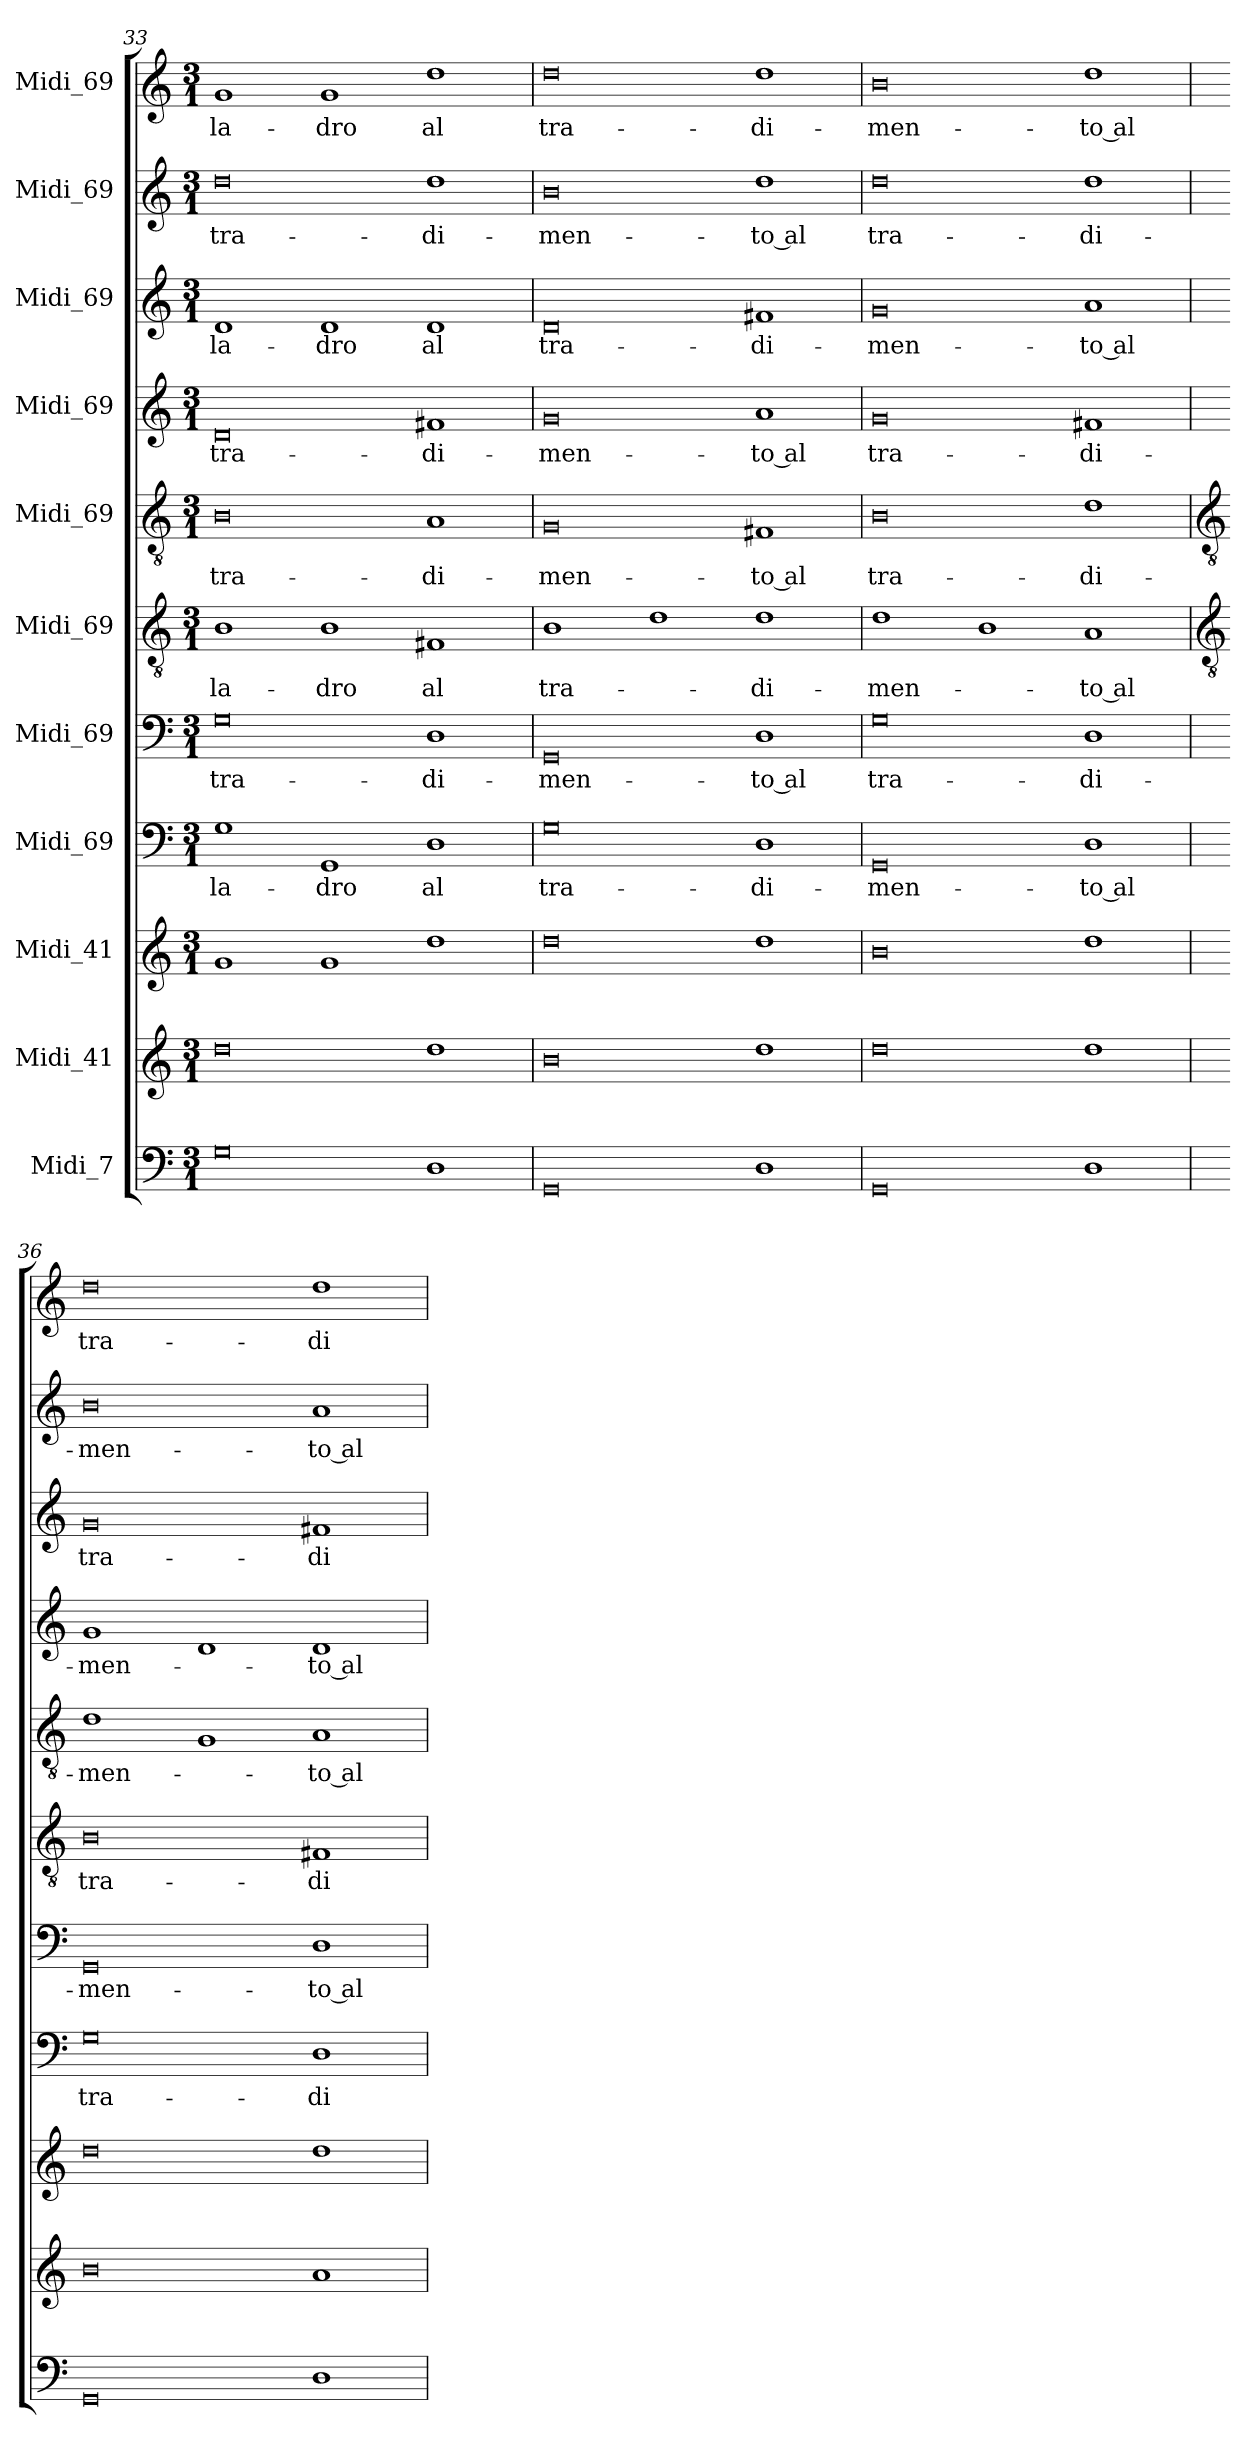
**kern	**kern	**kern	**kern	**text	**kern	**text	**kern	**text	**kern	**text	**kern	**text	**kern	**text	**kern	**text	**kern	**text
*part11	*part10	*part9	*part8	*part8	*part7	*part7	*part6	*part6	*part5	*part5	*part4	*part4	*part3	*part3	*part2	*part2	*part1	*part1
*staff11	*staff10	*staff9	*staff8	*staff8	*staff7	*staff7	*staff6	*staff6	*staff5	*staff5	*staff4	*staff4	*staff3	*staff3	*staff2	*staff2	*staff1	*staff1
*I"Midi_7	*I"Midi_41	*I"Midi_41	*I"Midi_69	*	*I"Midi_69	*	*I"Midi_69	*	*I"Midi_69	*	*I"Midi_69	*	*I"Midi_69	*	*I"Midi_69	*	*I"Midi_69	*
*clefF4	*clefG2	*clefG2	*clefF4	*	*clefF4	*	*clefGv2	*	*clefGv2	*	*clefG2	*	*clefG2	*	*clefG2	*	*clefG2	*
*k[]	*k[]	*k[]	*k[]	*	*k[]	*	*k[]	*	*k[]	*	*k[]	*	*k[]	*	*k[]	*	*k[]	*
*C:	*C:	*C:	*C:	*	*C:	*	*C:	*	*C:	*	*C:	*	*C:	*	*C:	*	*C:	*
*M3/1	*M3/1	*M3/1	*M3/1	*	*M3/1	*	*M3/1	*	*M3/1	*	*M3/1	*	*M3/1	*	*M3/1	*	*M3/1	*
=33	=33	=33	=33	=33	=33	=33	=33	=33	=33	=33	=33	=33	=33	=33	=33	=33	=33	=33
!	!	!	!	!LO:LY:b	!	!LO:LY:b	!	!LO:LY:b	!	!LO:LY:b	!	!LO:LY:b	!	!LO:LY:b	!	!LO:LY:b	!	!LO:LY:b
0G	0dd	1g	1G	la-	0G	tra-	1B	la-	0B	tra-	0d	tra-	1d	la-	0dd	tra-	1g	la-
!	!	!	!	!LO:LY:b	!	!	!	!LO:LY:b	!	!	!	!	!	!LO:LY:b	!	!	!	!LO:LY:b
.	.	1g	1GG	-dro	.	.	1B	-dro	.	.	.	.	1d	-dro	.	.	1g	-dro
!	!	!	!	!LO:LY:b	!	!LO:LY:b	!	!LO:LY:b	!	!LO:LY:b	!	!LO:LY:b	!	!LO:LY:b	!	!LO:LY:b	!	!LO:LY:b
1D	1dd	1dd	1D	al	1D	-di-	1F#X	al	1A	-di-	1f#X	-di-	1d	al	1dd	-di-	1dd	al
=34	=34	=34	=34	=34	=34	=34	=34	=34	=34	=34	=34	=34	=34	=34	=34	=34	=34	=34
!	!	!	!	!LO:LY:b	!	!LO:LY:b	!	!LO:LY:b	!	!LO:LY:b	!	!LO:LY:b	!	!LO:LY:b	!	!LO:LY:b	!	!LO:LY:b
0GG	0b	0dd	0G	tra-	0GG	-men-	1B	tra-	0G	-men-	0g	-men-	0d	tra-	0b	-men-	0dd	tra-
.	.	.	.	.	.	.	1d	.	.	.	.	.	.	.	.	.	.	.
!	!	!	!	!LO:LY:b	!	!LO:LY:b	!	!LO:LY:b	!	!LO:LY:b	!	!LO:LY:b	!	!LO:LY:b	!	!LO:LY:b	!	!LO:LY:b
1D	1dd	1dd	1D	-di-	1D	-to al	1d	-di-	1F#X	-to al	1a	-to al	1f#X	-di-	1dd	-to al	1dd	-di-
=35	=35	=35	=35	=35	=35	=35	=35	=35	=35	=35	=35	=35	=35	=35	=35	=35	=35	=35
!	!	!	!	!LO:LY:b	!	!LO:LY:b	!	!LO:LY:b	!	!LO:LY:b	!	!LO:LY:b	!	!LO:LY:b	!	!LO:LY:b	!	!LO:LY:b
0GG	0dd	0b	0GG	-men-	0G	tra-	1d	-men-	0B	tra-	0g	tra-	0g	-men-	0dd	tra-	0b	-men-
.	.	.	.	.	.	.	1B	.	.	.	.	.	.	.	.	.	.	.
!	!	!	!	!LO:LY:b	!	!LO:LY:b	!	!LO:LY:b	!	!LO:LY:b	!	!LO:LY:b	!	!LO:LY:b	!	!LO:LY:b	!	!LO:LY:b
1D	1dd	1dd	1D	-to al	1D	-di-	1A	-to al	1d	-di-	1f#X	-di-	1a	-to al	1dd	-di-	1dd	-to al
!!LO:LB:g=z
=36	=36	=36	=36	=36	=36	=36	=36	=36	=36	=36	=36	=36	=36	=36	=36	=36	=36	=36
*	*	*	*	*	*	*	*clefGv2	*	*clefGv2	*	*	*	*	*	*	*	*	*
!	!	!	!	!LO:LY:b	!	!LO:LY:b	!	!LO:LY:b	!	!LO:LY:b	!	!LO:LY:b	!	!LO:LY:b	!	!LO:LY:b	!	!LO:LY:b
0GG	0b	0dd	0G	tra-	0GG	-men-	0B	tra-	1d	-men-	1g	-men-	0g	tra-	0b	-men-	0dd	tra-
.	.	.	.	.	.	.	.	.	1G	.	1d	.	.	.	.	.	.	.
!	!	!	!	!LO:LY:b	!	!LO:LY:b	!	!LO:LY:b	!	!LO:LY:b	!	!LO:LY:b	!	!LO:LY:b	!	!LO:LY:b	!	!LO:LY:b
1D	1a	1dd	1D	-di-	1D	-to al	1F#X	-di-	1A	-to al	1d	-to al	1f#X	-di-	1a	-to al	1dd	-di-
=	=	=	=	=	=	=	=	=	=	=	=	=	=	=	=	=	=	=
*-	*-	*-	*-	*-	*-	*-	*-	*-	*-	*-	*-	*-	*-	*-	*-	*-	*-	*-
